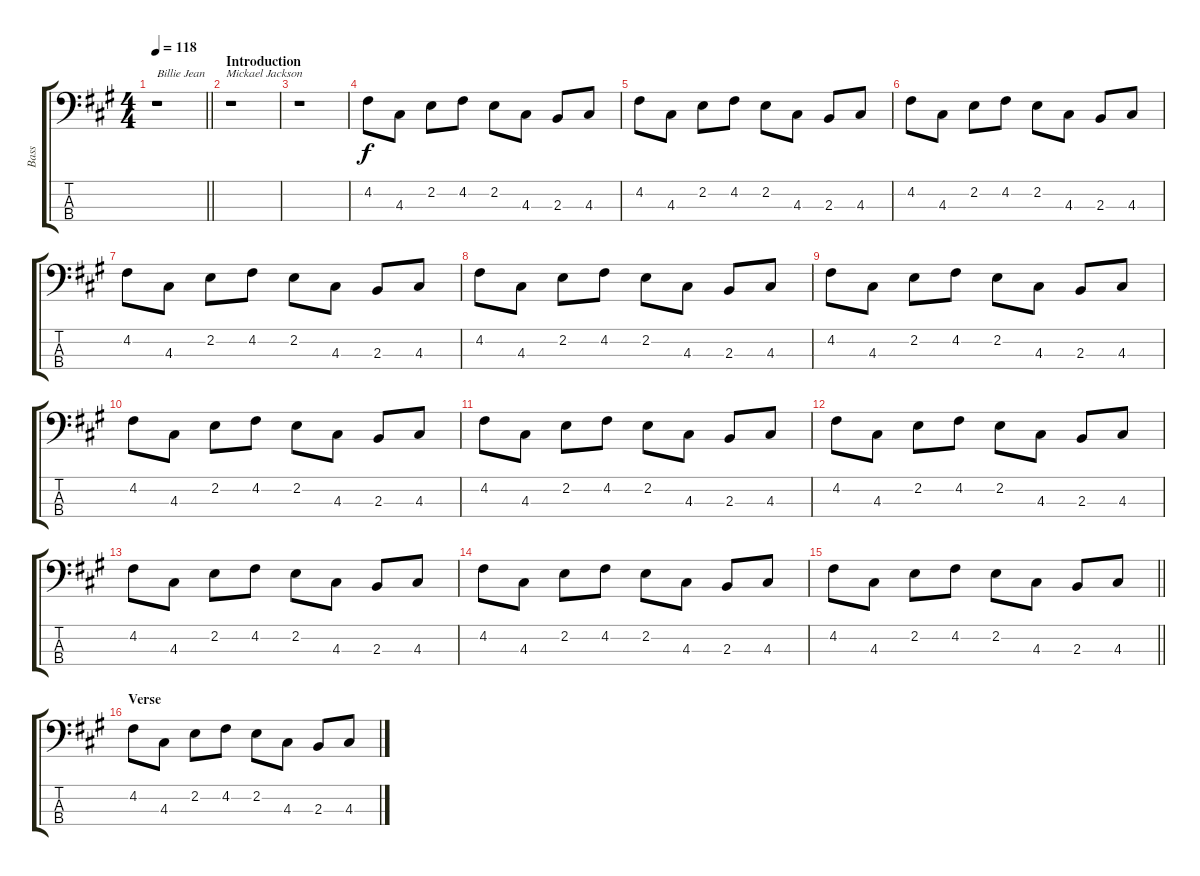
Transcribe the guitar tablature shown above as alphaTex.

\track ("Bass" "Bass") {instrument electricbasspick}
\staff {score tabs}
\tuning (G2 D2 A1 E1) {hide}
\ts (4 4)
\tempo 118
\clef f4
\barLineRight lightlight
\ks f#minor
r.1{txt "Billie Jean       Mickael Jackson" dy f instrument electricbasspick} |
\section ("" "Introduction")
r.1 |
r.1 |
4.2.8 4.3.8 2.2.8 4.2.8 2.2.8 4.3.8 2.3.8 4.3.8 |
4.2.8 4.3.8 2.2.8 4.2.8 2.2.8 4.3.8 2.3.8 4.3.8 |
4.2.8 4.3.8 2.2.8 4.2.8 2.2.8 4.3.8 2.3.8 4.3.8 |
4.2.8 4.3.8 2.2.8 4.2.8 2.2.8 4.3.8 2.3.8 4.3.8 |
4.2.8 4.3.8 2.2.8 4.2.8 2.2.8 4.3.8 2.3.8 4.3.8 |
4.2.8 4.3.8 2.2.8 4.2.8 2.2.8 4.3.8 2.3.8 4.3.8 |
4.2.8 4.3.8 2.2.8 4.2.8 2.2.8 4.3.8 2.3.8 4.3.8 |
4.2.8 4.3.8 2.2.8 4.2.8 2.2.8 4.3.8 2.3.8 4.3.8 |
4.2.8 4.3.8 2.2.8 4.2.8 2.2.8 4.3.8 2.3.8 4.3.8 |
4.2.8 4.3.8 2.2.8 4.2.8 2.2.8 4.3.8 2.3.8 4.3.8 |
4.2.8 4.3.8 2.2.8 4.2.8 2.2.8 4.3.8 2.3.8 4.3.8 |
\barLineRight lightlight
4.2.8 4.3.8 2.2.8 4.2.8 2.2.8 4.3.8 2.3.8 4.3.8 |
\section ("" "Verse")
4.2.8 4.3.8 2.2.8 4.2.8 2.2.8 4.3.8 2.3.8 4.3.8
